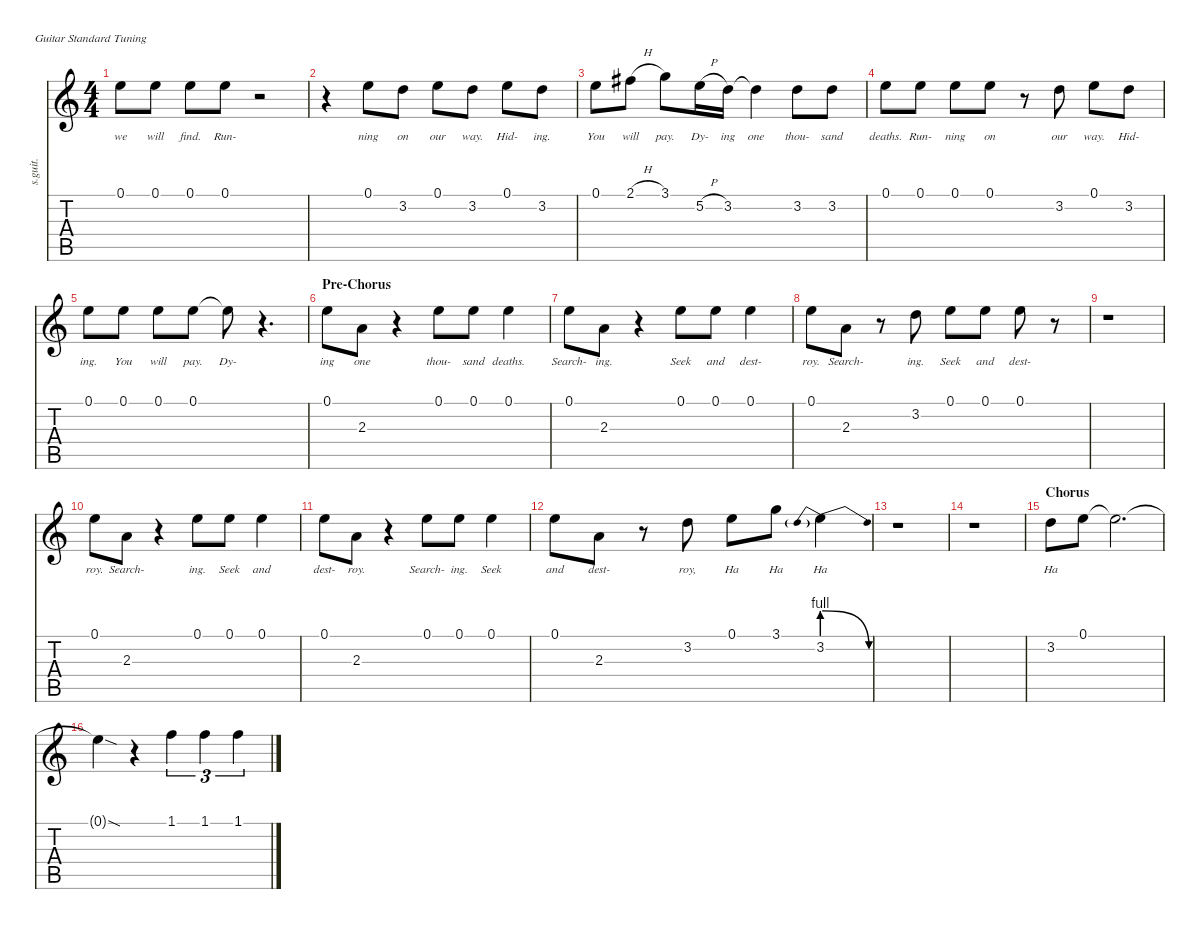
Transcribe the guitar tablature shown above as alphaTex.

\defaultSystemsLayout 4
\hideDynamics
\bracketExtendMode nobrackets
\track ("James Hetfield - Vocals" "s.guit.") {instrument baritonesax}
\staff {score tabs}
\tuning (E4 B3 G3 D3 A2 E2)
\displaytranspose 12
\ts (4 4)
\tempo (140 hide)
\clef g2
\ks c
0.1.8{lyrics (0 "we") lyrics (1 "") lyrics (2 "") lyrics (3 "") lyrics (4 "") dy f} 0.1.8{lyrics (0 "will") lyrics (1 "") lyrics (2 "") lyrics (3 "") lyrics (4 "")} 0.1.8{lyrics (0 "find.") lyrics (1 "") lyrics (2 "") lyrics (3 "") lyrics (4 "")} 0.1.8{lyrics (0 "Run-") lyrics (1 "") lyrics (2 "") lyrics (3 "") lyrics (4 "")} r.2 |
r.4 0.1.8{lyrics (0 "ning") lyrics (1 "") lyrics (2 "") lyrics (3 "") lyrics (4 "")} 3.2.8{lyrics (0 "on") lyrics (1 "") lyrics (2 "") lyrics (3 "") lyrics (4 "")} 0.1.8{lyrics (0 "our") lyrics (1 "") lyrics (2 "") lyrics (3 "") lyrics (4 "")} 3.2.8{lyrics (0 "way.") lyrics (1 "") lyrics (2 "") lyrics (3 "") lyrics (4 "")} 0.1.8{lyrics (0 "Hid-") lyrics (1 "") lyrics (2 "") lyrics (3 "") lyrics (4 "")} 3.2.8{lyrics (0 "ing.") lyrics (1 "") lyrics (2 "") lyrics (3 "") lyrics (4 "")} |
0.1.8{lyrics (0 "You") lyrics (1 "") lyrics (2 "") lyrics (3 "") lyrics (4 "")} 2.1{h acc #}.8{lyrics (0 "will") lyrics (1 "") lyrics (2 "") lyrics (3 "") lyrics (4 "")} 3.1.8{lyrics (0 "pay.") lyrics (1 "") lyrics (2 "") lyrics (3 "") lyrics (4 "")} 5.2{h}.16{lyrics (0 "Dy-") lyrics (1 "") lyrics (2 "") lyrics (3 "") lyrics (4 "")} 3.2.16{lyrics (0 "ing") lyrics (1 "") lyrics (2 "") lyrics (3 "") lyrics (4 "")} 3.2{t}.4{lyrics (0 "one") lyrics (1 "") lyrics (2 "") lyrics (3 "") lyrics (4 "")} 3.2.8{lyrics (0 "thou-") lyrics (1 "") lyrics (2 "") lyrics (3 "") lyrics (4 "")} 3.2.8{lyrics (0 "sand") lyrics (1 "") lyrics (2 "") lyrics (3 "") lyrics (4 "")} |
0.1.8{lyrics (0 "deaths.") lyrics (1 "") lyrics (2 "") lyrics (3 "") lyrics (4 "")} 0.1.8{lyrics (0 "Run-") lyrics (1 "") lyrics (2 "") lyrics (3 "") lyrics (4 "")} 0.1.8{lyrics (0 "ning") lyrics (1 "") lyrics (2 "") lyrics (3 "") lyrics (4 "")} 0.1.8{lyrics (0 "on") lyrics (1 "") lyrics (2 "") lyrics (3 "") lyrics (4 "")} r.8 3.2.8{lyrics (0 "our") lyrics (1 "") lyrics (2 "") lyrics (3 "") lyrics (4 "")} 0.1.8{lyrics (0 "way.") lyrics (1 "") lyrics (2 "") lyrics (3 "") lyrics (4 "")} 3.2.8{lyrics (0 "Hid-") lyrics (1 "") lyrics (2 "") lyrics (3 "") lyrics (4 "")} |
0.1.8{lyrics (0 "ing.") lyrics (1 "") lyrics (2 "") lyrics (3 "") lyrics (4 "")} 0.1.8{lyrics (0 "You") lyrics (1 "") lyrics (2 "") lyrics (3 "") lyrics (4 "")} 0.1.8{lyrics (0 "will") lyrics (1 "") lyrics (2 "") lyrics (3 "") lyrics (4 "")} 0.1.8{lyrics (0 "pay.") lyrics (1 "") lyrics (2 "") lyrics (3 "") lyrics (4 "")} 0.1{t}.8{lyrics (0 "Dy-") lyrics (1 "") lyrics (2 "") lyrics (3 "") lyrics (4 "")} r.4{d} |
\section ("" "Pre-Chorus")
0.1.8{lyrics (0 "ing") lyrics (1 "") lyrics (2 "") lyrics (3 "") lyrics (4 "") dy ff} 2.3.8{lyrics (0 "one") lyrics (1 "") lyrics (2 "") lyrics (3 "") lyrics (4 "")} r.4 0.1.8{lyrics (0 "thou-") lyrics (1 "") lyrics (2 "") lyrics (3 "") lyrics (4 "") dy f} 0.1.8{lyrics (0 "sand") lyrics (1 "") lyrics (2 "") lyrics (3 "") lyrics (4 "")} 0.1.4{lyrics (0 "deaths.") lyrics (1 "") lyrics (2 "") lyrics (3 "") lyrics (4 "")} |
0.1.8{lyrics (0 "Search-") lyrics (1 "") lyrics (2 "") lyrics (3 "") lyrics (4 "") dy ff} 2.3.8{lyrics (0 "ing.") lyrics (1 "") lyrics (2 "") lyrics (3 "") lyrics (4 "")} r.4 0.1.8{lyrics (0 "Seek") lyrics (1 "") lyrics (2 "") lyrics (3 "") lyrics (4 "") dy f} 0.1.8{lyrics (0 "and") lyrics (1 "") lyrics (2 "") lyrics (3 "") lyrics (4 "")} 0.1.4{lyrics (0 "dest-") lyrics (1 "") lyrics (2 "") lyrics (3 "") lyrics (4 "")} |
0.1.8{lyrics (0 "roy.") lyrics (1 "") lyrics (2 "") lyrics (3 "") lyrics (4 "") dy ff} 2.3.8{lyrics (0 "Search-") lyrics (1 "") lyrics (2 "") lyrics (3 "") lyrics (4 "")} r.8 3.2.8{lyrics (0 "ing.") lyrics (1 "") lyrics (2 "") lyrics (3 "") lyrics (4 "") dy f} 0.1.8{lyrics (0 "Seek") lyrics (1 "") lyrics (2 "") lyrics (3 "") lyrics (4 "")} 0.1.8{lyrics (0 "and") lyrics (1 "") lyrics (2 "") lyrics (3 "") lyrics (4 "")} 0.1.8{lyrics (0 "dest-") lyrics (1 "") lyrics (2 "") lyrics (3 "") lyrics (4 "")} r.8 |
r.1 |
0.1.8{lyrics (0 "roy.") lyrics (1 "") lyrics (2 "") lyrics (3 "") lyrics (4 "") dy ff} 2.3.8{lyrics (0 "Search-") lyrics (1 "") lyrics (2 "") lyrics (3 "") lyrics (4 "")} r.4 0.1.8{lyrics (0 "ing.") lyrics (1 "") lyrics (2 "") lyrics (3 "") lyrics (4 "") dy f} 0.1.8{lyrics (0 "Seek") lyrics (1 "") lyrics (2 "") lyrics (3 "") lyrics (4 "")} 0.1.4{lyrics (0 "and") lyrics (1 "") lyrics (2 "") lyrics (3 "") lyrics (4 "")} |
0.1.8{lyrics (0 "dest-") lyrics (1 "") lyrics (2 "") lyrics (3 "") lyrics (4 "") dy ff} 2.3.8{lyrics (0 "roy.") lyrics (1 "") lyrics (2 "") lyrics (3 "") lyrics (4 "")} r.4 0.1.8{lyrics (0 "Search-") lyrics (1 "") lyrics (2 "") lyrics (3 "") lyrics (4 "") dy f} 0.1.8{lyrics (0 "ing.") lyrics (1 "") lyrics (2 "") lyrics (3 "") lyrics (4 "")} 0.1.4{lyrics (0 "Seek") lyrics (1 "") lyrics (2 "") lyrics (3 "") lyrics (4 "")} |
0.1.8{lyrics (0 "and") lyrics (1 "") lyrics (2 "") lyrics (3 "") lyrics (4 "") dy ff} 2.3.8{lyrics (0 "dest-") lyrics (1 "") lyrics (2 "") lyrics (3 "") lyrics (4 "")} r.8 3.2.8{lyrics (0 "roy,") lyrics (1 "") lyrics (2 "") lyrics (3 "") lyrics (4 "") dy f} 0.1.8{lyrics (0 "Ha") lyrics (1 "") lyrics (2 "") lyrics (3 "") lyrics (4 "")} 3.1.8{lyrics (0 "Ha") lyrics (1 "") lyrics (2 "") lyrics (3 "") lyrics (4 "")} 3.2{be (prebendrelease 0 4 30 0)}.4{lyrics (0 "Ha") lyrics (1 "") lyrics (2 "") lyrics (3 "") lyrics (4 "")} |
r.1 |
r.1 |
\section ("" "Chorus")
3.2.8{lyrics (0 "Ha") lyrics (1 "") lyrics (2 "") lyrics (3 "") lyrics (4 "")} 0.1.8{lyrics (0 "") lyrics (1 "") lyrics (2 "") lyrics (3 "") lyrics (4 "")} 0.1{t}.2{d lyrics (0 "") lyrics (1 "") lyrics (2 "") lyrics (3 "") lyrics (4 "")} |
0.1{sod t}.4{lyrics (0 "") lyrics (1 "") lyrics (2 "") lyrics (3 "") lyrics (4 "")} r.4 1.1.4{tu (3 2) lyrics (0 "") lyrics (1 "") lyrics (2 "") lyrics (3 "") lyrics (4 "")} 1.1.4{tu (3 2) lyrics (0 "") lyrics (1 "") lyrics (2 "") lyrics (3 "") lyrics (4 "")} 1.1.4{tu (3 2) lyrics (0 "") lyrics (1 "") lyrics (2 "") lyrics (3 "") lyrics (4 "")}
